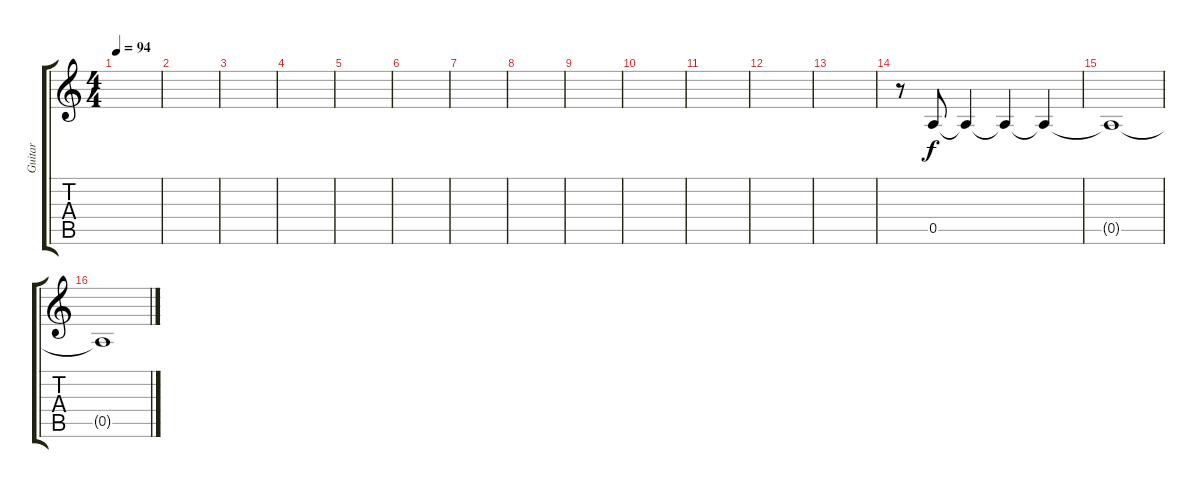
\track ("Guitar" "Guitar") {instrument overdrivenguitar}
\staff {score tabs}
\tuning (E4 B3 G3 D3 A2 E2) {hide}
\ts (4 4)
\tempo 94
\clef g2
\ks c
|
|
|
|
|
|
|
|
|
|
|
|
|
r.8 0.5.8 0.5{t}.4 0.5{t}.4 0.5{t}.4 |
0.5{t}.1{volume 4} |
0.5{t}.1{volume 3}
